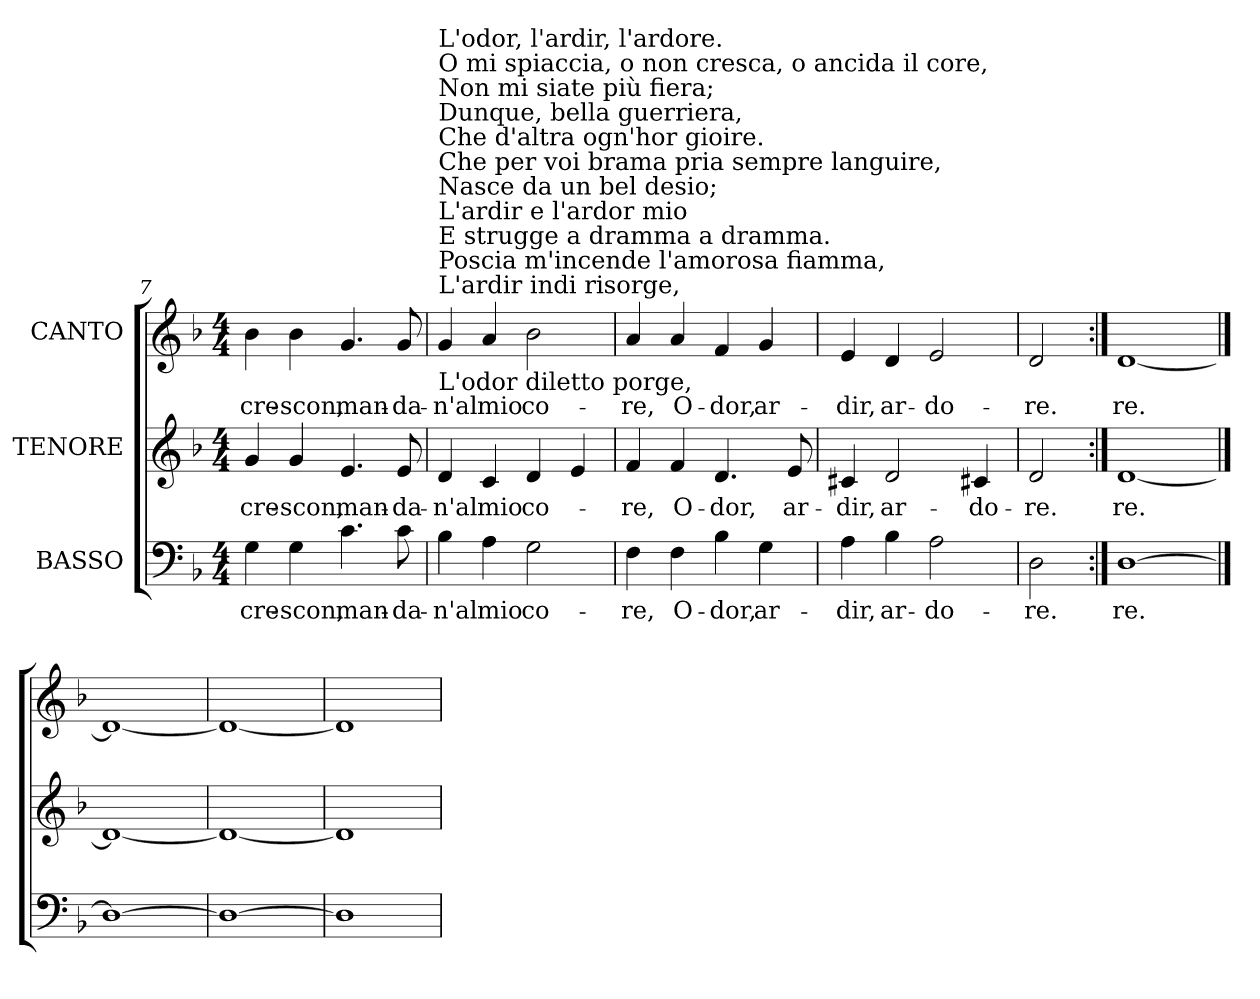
**kern	**text	**kern	**text	**kern	**text
*part3	*part3	*part2	*part2	*part1	*part1
*staff3	*staff3	*staff2	*staff2	*staff1	*staff1
*I"BASSO	*	*I"TENORE	*	*I"CANTO	*
*clefF4	*	*clefG2	*	*clefG2	*
*k[b-]	*	*k[b-]	*	*k[b-]	*
*F:	*	*F:	*	*F:	*
*M4/4	*	*M4/4	*	*M4/4	*
=7	=7	=7	=7	=7	=7
!	!LO:LY:b:color=#000000	!	!	!	!
!	!	!	!LO:LY:b:color=#000000	!	!
!	!	!	!	!	!LO:LY:b:color=#000000
4Gi\	cre-	4gi/	cre-	4b-i\	cre-
!	!LO:LY:b:color=#000000	!	!	!	!
!	!	!	!LO:LY:b:color=#000000	!	!
!	!	!	!	!	!LO:LY:b:color=#000000
4Gi\	-scon,	4gi/	-scon,	4b-i\	-scon,
!	!LO:LY:b:color=#000000	!	!	!	!
!	!	!	!LO:LY:b:color=#000000	!	!
!	!	!	!	!	!LO:LY:b:color=#000000
4.ci\	man-	4.ei/	man-	4.gi/	man-
!	!LO:LY:b:color=#000000	!	!	!	!
!	!	!	!LO:LY:b:color=#000000	!	!
!	!	!	!	!	!LO:LY:b:color=#000000
8ci\	-da-	8ei/	-da-	8gi/	-da-
=8	=8	=8	=8	=8	=8
!	!LO:LY:b:color=#000000	!	!	!	!
!	!	!	!LO:LY:b:color=#000000	!	!
!	!	!	!	!LO:TX:b:t=L'odor diletto porge,	!
!	!	!	!	!LO:TX:t=L'ardir indi risorge,	!
!	!	!	!	!LO:TX:t=Poscia m'incende l'amorosa fiamma,	!
!	!	!	!	!LO:TX:t=E strugge a dramma a dramma.	!
!	!	!	!	!LO:TX:t=L'ardir  e l'ardor mio	!
!	!	!	!	!LO:TX:t=Nasce da un bel desio;	!
!	!	!	!	!LO:TX:t=Che per voi brama pria sempre languire,	!
!	!	!	!	!LO:TX:t=Che d'altra ogn'hor gioire.	!
!	!	!	!	!LO:TX:t=Dunque,  bella guerriera,	!
!	!	!	!	!LO:TX:t=Non mi siate più fiera;	!
!	!	!	!	!LO:TX:t=O mi spiaccia, o non cresca, o ancida il core,	!
!	!	!	!	!LO:TX:t=L'odor, l'ardir, l'ardore.	!
!	!	!	!	!	!LO:LY:b:color=#000000
4B-i\	-n'al	4di/	-n'al	4gi/	-n'al
!	!LO:LY:b:color=#000000	!	!	!	!
!	!	!	!LO:LY:b:color=#000000	!	!
!	!	!	!	!	!LO:LY:b:color=#000000
4Ai\	mio	4ci/	mio	4ai/	mio
!	!LO:LY:b:color=#000000	!	!	!	!
!	!	!	!LO:LY:b:color=#000000	!	!
!	!	!	!	!	!LO:LY:b:color=#000000
2Gi\	co-	4di/	co-	2b-i\	co-
.	.	4ei/	.	.	.
=9	=9	=9	=9	=9	=9
!	!LO:LY:b:color=#000000	!	!	!	!
!	!	!	!LO:LY:b:color=#000000	!	!
!	!	!	!	!	!LO:LY:b:color=#000000
4Fi\	-re,	4fi/	-re,	4ai/	-re,
!	!LO:LY:b:color=#000000	!	!	!	!
!	!	!	!LO:LY:b:color=#000000	!	!
!	!	!	!	!	!LO:LY:b:color=#000000
4Fi\	O-	4fi/	O-	4ai/	O-
!	!LO:LY:b:color=#000000	!	!	!	!
!	!	!	!LO:LY:b:color=#000000	!	!
!	!	!	!	!	!LO:LY:b:color=#000000
4B-i\	-dor,	4.di/	-dor,	4fi/	-dor,
!	!LO:LY:b:color=#000000	!	!	!	!
!	!	!	!	!	!LO:LY:b:color=#000000
4Gi\	ar-	.	.	4gi/	ar-
!	!	!	!LO:LY:b:color=#000000	!	!
.	.	8ei/	ar-	.	.
=10	=10	=10	=10	=10	=10
!	!LO:LY:b:color=#000000	!	!	!	!
!	!	!	!LO:LY:b:color=#000000	!	!
!	!	!	!	!	!LO:LY:b:color=#000000
4Ai\	-dir,	4c#Xi/	-dir,	4ei/	-dir,
!	!LO:LY:b:color=#000000	!	!	!	!
!	!	!	!LO:LY:b:color=#000000	!	!
!	!	!	!	!	!LO:LY:b:color=#000000
4B-i\	ar-	2di/	ar-	4di/	ar-
!	!LO:LY:b:color=#000000	!	!	!	!
!	!	!	!	!	!LO:LY:b:color=#000000
2Ai\	-do-	.	.	2ei/	-do-
!	!	!	!LO:LY:b:color=#000000	!	!
.	.	4c#Xi/	-do-	.	.
=11	=11	=11	=11	=11	=11
!	!LO:LY:b:color=#000000	!	!	!	!
!	!	!	!LO:LY:b:color=#000000	!	!
!	!	!	!	!	!LO:LY:b:color=#000000
2Di\	-re.	2di/	-re.	2di/	-re.
=12:|!	=12:|!	=12:|!	=12:|!	=12:|!	=12:|!
!	!LO:LY:b:color=#000000	!	!	!	!
!	!	!	!LO:LY:b:color=#000000	!	!
!	!	!	!	!	!LO:LY:b:color=#000000
[1Di	- re.	[1di	- re.	[1di	- re.
==13	==13	==13	==13	==13	==13
1Di_	.	1di_	.	1di_	.
=14	=14	=14	=14	=14	=14
1Di_	.	1di_	.	1di_	.
=15	=15	=15	=15	=15	=15
1Di]	.	1di]	.	1di]	.
=	=	=	=	=	=
*-	*-	*-	*-	*-	*-
